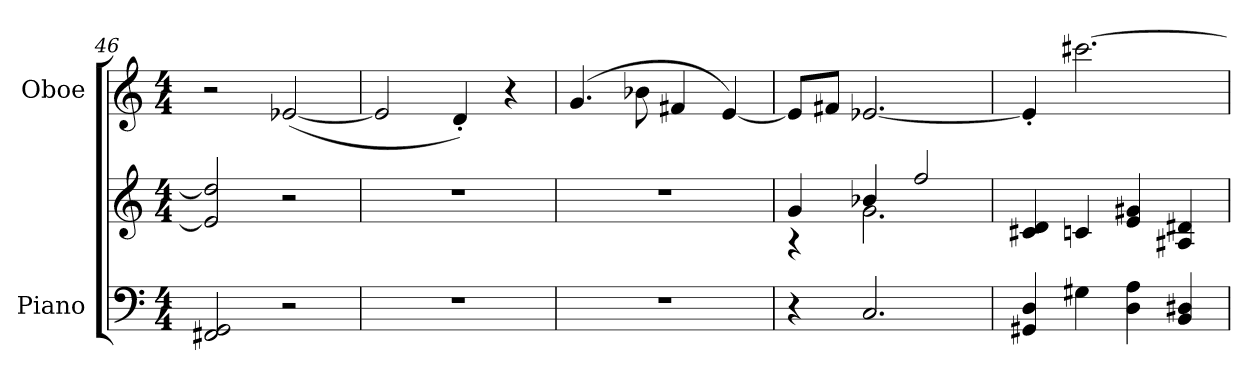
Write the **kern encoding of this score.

**kern	**kern	**kern
*part2	*part2	*part1
*staff3	*staff2	*staff1
*I"Piano	*	*I"Oboe
*I'Pno.	*	*I'Ob
*clefF4	*clefG2	*clefG2
*k[]	*k[]	*k[]
*M4/4	*M4/4	*M4/4
=46	=46	=46
2FF#X/ 2GG/	2e/] 2dd#/]	2r
2r	2r	(<[2e-X/
=47	=47	=47
1r	1r	2e-/]
.	.	4d'/)
.	.	4r
=48	=48	=48
1r	1r	(>4.g/
.	.	8b-X\
.	.	4f#X/
.	.	[4e/)
=49	=49	=49
*	*^	*
4r	4g/	4r	8e/L]
.	.	.	8f#X/J
2.C/	4b-X/	2.g\	[2.e-X/
.	2ff/	.	.
*	*v	*v	*
!!LO:PB:g=z
=50	=50	=50
4GG#X/ 4D/	4c#X/ 4d/	4e-'/]
4G#X\	4cn/	[2.ccc#X\
4D\ 4A\	4e/ 4g#X/	.
4BB/ 4D#X/	4A#X/ 4d#X/	.
=	=	=
*-	*-	*-
